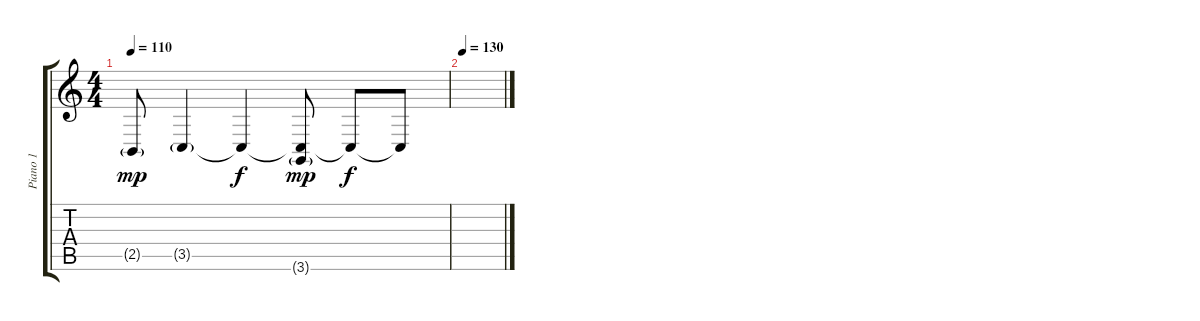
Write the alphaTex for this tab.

\track ("Piano 1" "Piano 1") {instrument acousticgrandpiano}
\staff {score tabs}
\tuning (E4 B3 G3 D3 A2 E2) {hide}
\ts (4 4)
\tempo 110
\clef g2
\ks c
2.5{g}.8{dy mp} 3.5{g}.4 3.5{t}.4{dy f} (3.5{t} 3.6{g}).8{dy mp} 3.5{t}.8{dy f} 3.5{t}.8 |
\tempo 130
